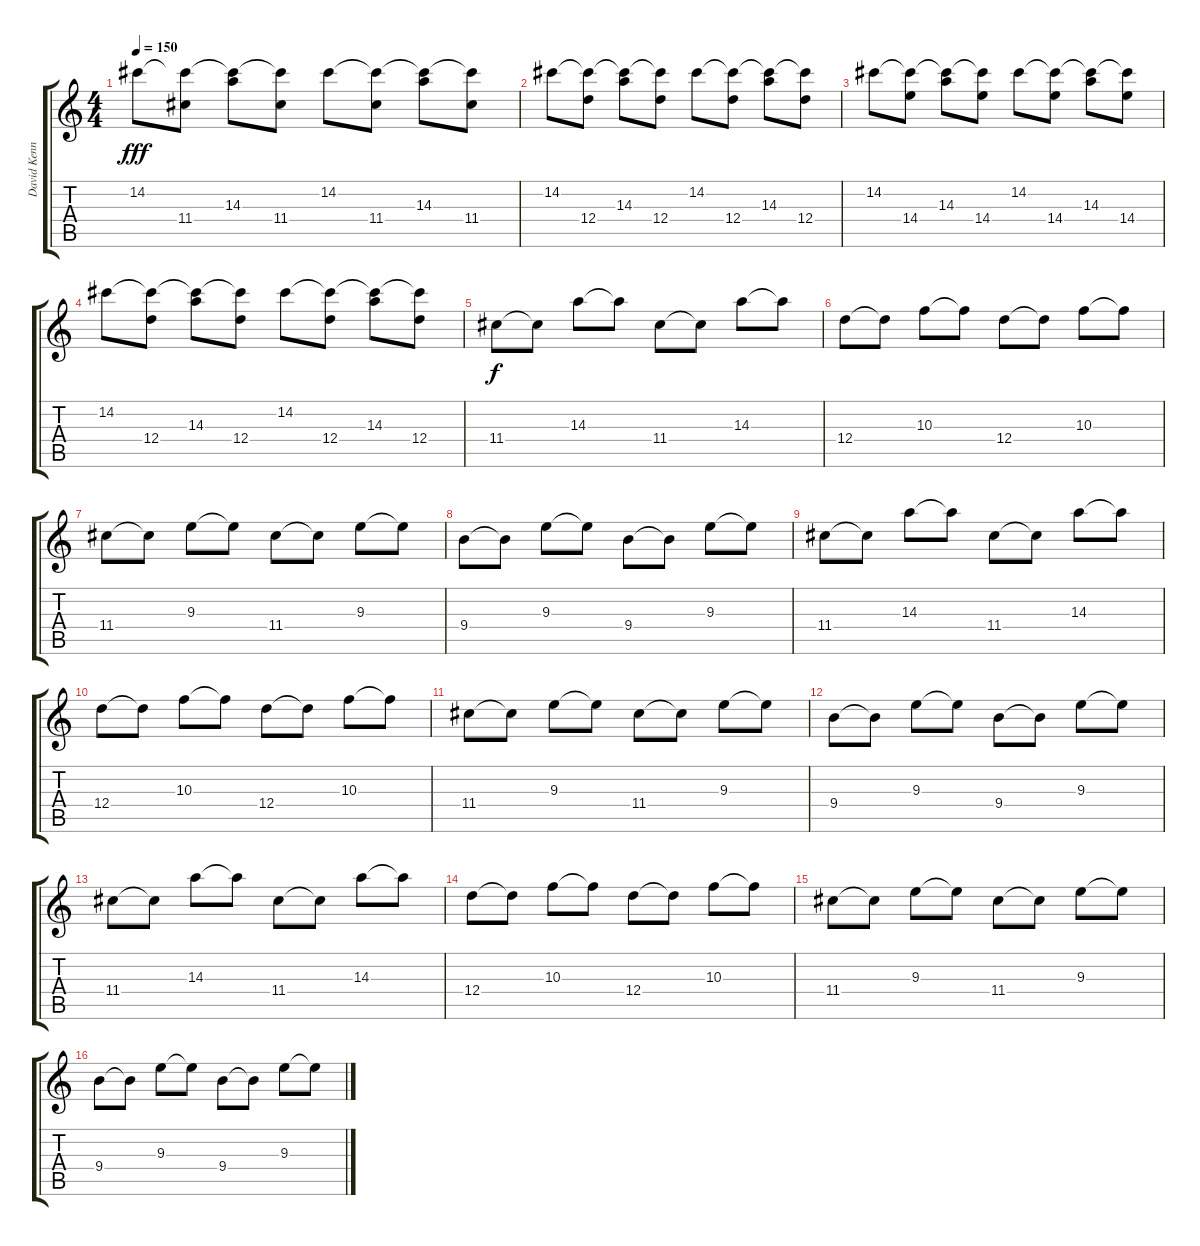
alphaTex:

\track ("David Kennedy - Clean Guitar" "David Kenn") {instrument electricguitarclean}
\staff {score tabs}
\tuning (E4 B3 G3 D3 A2 E2) {hide}
\ts (4 4)
\tempo 150
\clef g2
\ks c
14.2.8{dy fff} (14.2{t} 11.4).8 (14.2{t} 14.3).8 (14.2{t} 11.4).8 14.2.8 (14.2{t} 11.4).8 (14.2{t} 14.3).8 (14.2{t} 11.4).8 |
14.2.8 (14.2{t} 12.4).8 (14.2{t} 14.3).8 (14.2{t} 12.4).8 14.2.8 (14.2{t} 12.4).8 (14.2{t} 14.3).8 (14.2{t} 12.4).8 |
14.2.8 (14.2{t} 14.4).8 (14.2{t} 14.3).8 (14.2{t} 14.4).8 14.2.8 (14.2{t} 14.4).8 (14.2{t} 14.3).8 (14.2{t} 14.4).8 |
14.2.8 (14.2{t} 12.4).8 (14.2{t} 14.3).8 (14.2{t} 12.4).8 14.2.8 (14.2{t} 12.4).8 (14.2{t} 14.3).8 (14.2{t} 12.4).8 |
11.4.8{dy f} 11.4{t}.8 14.3.8 14.3{t}.8 11.4.8 11.4{t}.8 14.3.8 14.3{t}.8 |
12.4.8 12.4{t}.8 10.3.8 10.3{t}.8 12.4.8 12.4{t}.8 10.3.8 10.3{t}.8 |
11.4.8 11.4{t}.8 9.3.8 9.3{t}.8 11.4.8 11.4{t}.8 9.3.8 9.3{t}.8 |
9.4.8 9.4{t}.8 9.3.8 9.3{t}.8 9.4.8 9.4{t}.8 9.3.8 9.3{t}.8 |
11.4.8 11.4{t}.8 14.3.8 14.3{t}.8 11.4.8 11.4{t}.8 14.3.8 14.3{t}.8 |
12.4.8 12.4{t}.8 10.3.8 10.3{t}.8 12.4.8 12.4{t}.8 10.3.8 10.3{t}.8 |
11.4.8 11.4{t}.8 9.3.8 9.3{t}.8 11.4.8 11.4{t}.8 9.3.8 9.3{t}.8 |
9.4.8 9.4{t}.8 9.3.8 9.3{t}.8 9.4.8 9.4{t}.8 9.3.8 9.3{t}.8 |
11.4.8 11.4{t}.8 14.3.8 14.3{t}.8 11.4.8 11.4{t}.8 14.3.8 14.3{t}.8 |
12.4.8 12.4{t}.8 10.3.8 10.3{t}.8 12.4.8 12.4{t}.8 10.3.8 10.3{t}.8 |
11.4.8 11.4{t}.8 9.3.8 9.3{t}.8 11.4.8 11.4{t}.8 9.3.8 9.3{t}.8 |
9.4.8 9.4{t}.8 9.3.8 9.3{t}.8 9.4.8 9.4{t}.8 9.3.8 9.3{t}.8
